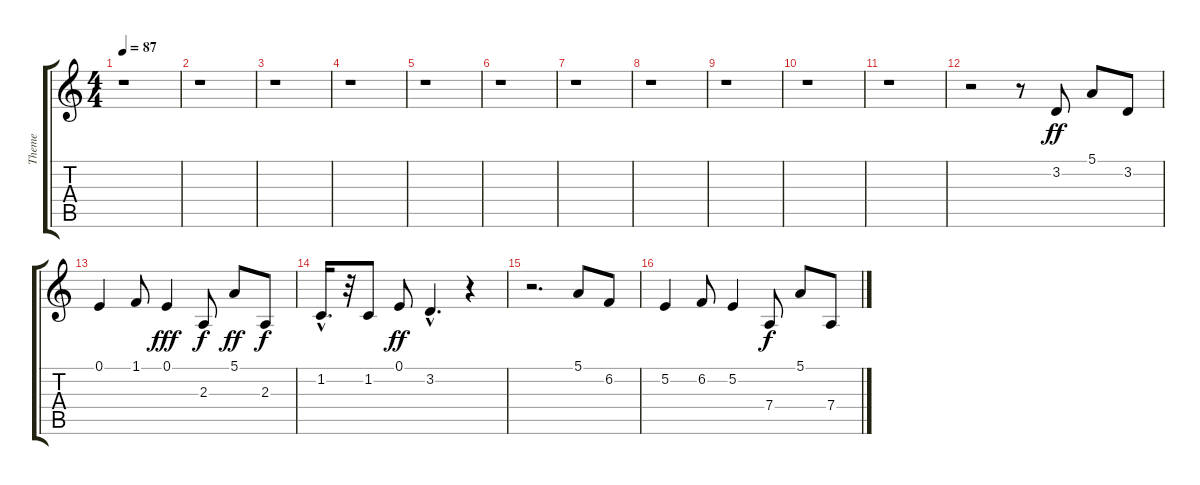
\track ("Theme" "Theme") {instrument drawbarorgan}
\staff {score tabs}
\tuning (E4 B3 G3 D3 A2 E2) {hide}
\ts (4 4)
\tempo 87
\clef g2
\ks c
r.1{dy ff} |
r.1 |
r.1 |
r.1 |
r.1 |
r.1 |
r.1 |
r.1 |
r.1 |
r.1 |
r.1 |
r.2 r.8 3.2.8 5.1.8 3.2.8 |
0.1.4 1.1.8 0.1.4{dy fff} 2.3.8{dy f} 5.1.8{dy ff} 2.3.8{dy f} |
1.2{hac}.16{d} r.32 1.2.8 0.1.8{dy ff} 3.2{hac}.4{d} r.4 |
r.2{d} 5.1.8 6.2.8 |
5.2.4 6.2.8 5.2.4 7.4.8{dy f} 5.1.8 7.4.8
